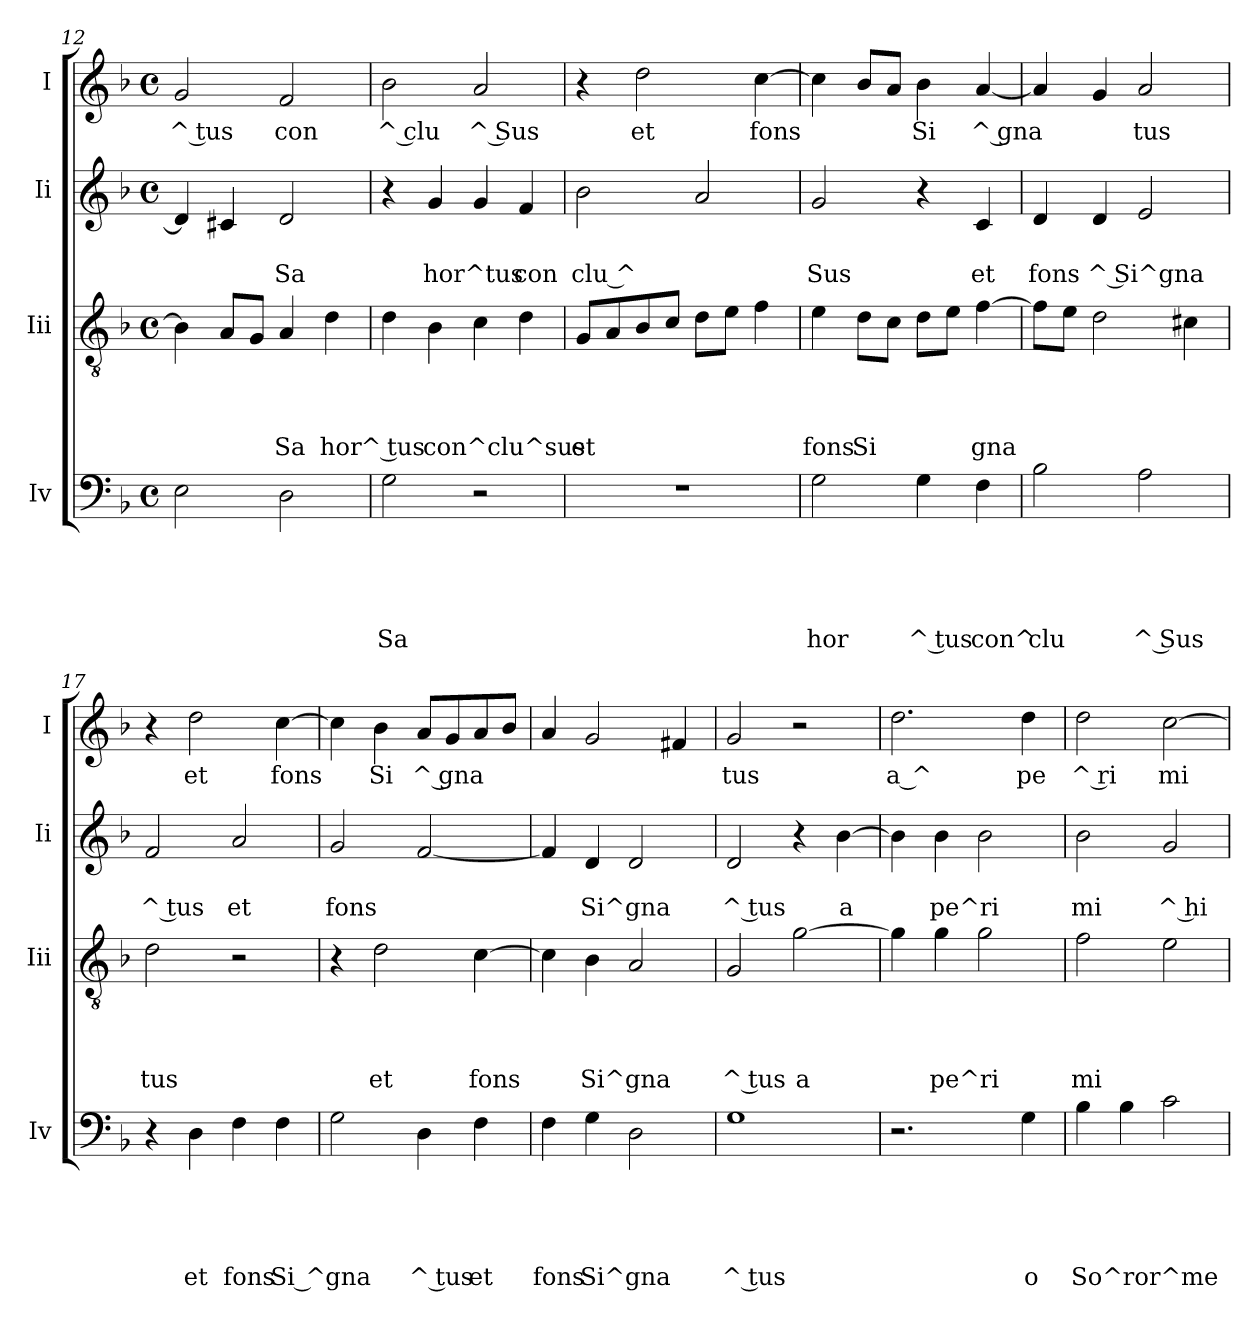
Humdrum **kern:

**kern	**text	**text	**text	**text	**text	**kern	**text	**text	**text	**text	**kern	**text	**text	**kern	**text
*part4	*part4	*part4	*part4	*part4	*part4	*part3	*part3	*part3	*part3	*part3	*part2	*part2	*part2	*part1	*part1
*staff4	*staff4	*staff4	*staff4	*staff4	*staff4	*staff3	*staff3	*staff3	*staff3	*staff3	*staff2	*staff2	*staff2	*staff1	*staff1
*I"Iv	*	*	*	*	*	*I"Iii	*	*	*	*	*I"Ii	*	*	*I"I	*
*I'Iv	*	*	*	*	*	*I'Iii	*	*	*	*	*I'Ii	*	*	*I'I	*
*clefF4	*	*	*	*	*	*clefGv2	*	*	*	*	*clefG2	*	*	*clefG2	*
*k[b-]	*	*	*	*	*	*k[b-]	*	*	*	*	*k[b-]	*	*	*k[b-]	*
*F:	*	*	*	*	*	*F:	*	*	*	*	*F:	*	*	*F:	*
*M4/4	*	*	*	*	*	*M4/4	*	*	*	*	*M4/4	*	*	*M4/4	*
*met(c)	*	*	*	*	*	*met(c)	*	*	*	*	*met(c)	*	*	*met(c)	*
=12	=12	=12	=12	=12	=12	=12	=12	=12	=12	=12	=12	=12	=12	=12	=12
!	!	!	!	!	!	!	!	!	!	!	!	!	!	!	!LO:LY:b:rj
2E\	.	.	.	.	.	4B-\]	.	.	.	.	4d/]	.	.	2g/	^ tus
.	.	.	.	.	.	8A/L	.	.	.	.	4c#X/	.	.	.	.
.	.	.	.	.	.	8G/J	.	.	.	.	.	.	.	.	.
!	!	!	!	!	!	!	!	!	!	!LO:LY:b	!	!	!LO:LY:b	!	!LO:LY:b
2D\	.	.	.	.	.	4A/	.	.	.	Sa	2d/	.	Sa	2f/	con
!	!	!	!	!	!	!	!	!	!	!LO:LY:b	!	!	!	!	!
.	.	.	.	.	.	4d\	.	.	.	hor	.	.	.	.	.
=13	=13	=13	=13	=13	=13	=13	=13	=13	=13	=13	=13	=13	=13	=13	=13
!	!	!	!	!	!LO:LY:b	!	!	!	!	!LO:LY:b:rj	!	!	!	!	!LO:LY:b:rj
2G\	.	.	.	.	Sa	4d\	.	.	.	^ tus	4r	.	.	2b-\	^ clu
!	!	!	!	!	!	!	!	!	!	!LO:LY:b	!	!	!LO:LY:b	!	!
.	.	.	.	.	.	4B-\	.	.	.	con^clu^sus	4g/	.	hor^tus	.	.
!	!	!	!	!	!	!	!	!	!	!	!	!	!	!	!LO:LY:b:rj
2r	.	.	.	.	.	4c\	.	.	.	.	4g/	.	.	2a/	^ Sus
!	!	!	!	!	!	!	!	!	!	!	!	!	!LO:LY:b	!	!
.	.	.	.	.	.	4d\	.	.	.	.	4f/	.	con	.	.
=14	=14	=14	=14	=14	=14	=14	=14	=14	=14	=14	=14	=14	=14	=14	=14
!	!	!	!	!	!	!	!	!	!	!LO:LY:b	!	!	!LO:LY:b	!	!
1r	.	.	.	.	.	8G/L	.	.	.	et	2b-\	.	clu ^	4r	.
.	.	.	.	.	.	8A/	.	.	.	.	.	.	.	.	.
!	!	!	!	!	!	!	!	!	!	!	!	!	!	!	!LO:LY:b
.	.	.	.	.	.	8B-/	.	.	.	.	.	.	.	2dd\	et
.	.	.	.	.	.	8c/J	.	.	.	.	.	.	.	.	.
.	.	.	.	.	.	8d\L	.	.	.	.	2a/	.	.	.	.
.	.	.	.	.	.	8e\J	.	.	.	.	.	.	.	.	.
!	!	!	!	!	!	!	!	!	!	!	!	!	!	!	!LO:LY:b
.	.	.	.	.	.	4f\	.	.	.	.	.	.	.	[>4cc\	fons
=15	=15	=15	=15	=15	=15	=15	=15	=15	=15	=15	=15	=15	=15	=15	=15
!	!	!	!	!	!LO:LY:b	!	!	!	!	!LO:LY:b	!	!	!LO:LY:b	!	!
2G\	.	.	.	.	hor	4e\	.	.	.	fons	2g/	.	Sus	4cc\]	.
!	!	!	!	!	!	!	!	!	!	!LO:LY:b	!	!	!	!	!
.	.	.	.	.	.	8d\L	.	.	.	Si	.	.	.	8b-/L	.
.	.	.	.	.	.	8c\J	.	.	.	.	.	.	.	8a/J	.
!	!	!	!	!	!LO:LY:b:rj	!	!	!	!	!	!	!	!	!	!LO:LY:b
4G\	.	.	.	.	^ tus	8d\L	.	.	.	.	4r	.	.	4b-\	Si
.	.	.	.	.	.	8e\J	.	.	.	.	.	.	.	.	.
!	!	!	!	!	!LO:LY:b	!	!	!	!	!LO:LY:b	!	!	!LO:LY:b	!	!LO:LY:b:rj
4F\	.	.	.	.	con^	[<4f\	.	.	.	gna	4c/	.	et	[<4a/	^ gna
!!LO:LB:g=z
=16	=16	=16	=16	=16	=16	=16	=16	=16	=16	=16	=16	=16	=16	=16	=16
!	!	!	!	!	!LO:LY:b	!	!	!	!	!	!	!	!LO:LY:b	!	!
2B-\	.	.	.	.	clu	8f\L]	.	.	.	.	4d/	.	fons	4a/]	.
.	.	.	.	.	.	8e\J	.	.	.	.	.	.	.	.	.
!	!	!	!	!	!	!	!	!	!	!	!	!	!LO:LY:b:rj	!	!
.	.	.	.	.	.	2d\	.	.	.	.	4d/	.	^ Si^gna	4g/	.
!	!	!	!	!	!LO:LY:b:rj	!	!	!	!	!	!	!	!	!	!LO:LY:b
2A\	.	.	.	.	^ Sus	.	.	.	.	.	2e/	.	.	2a/	tus
.	.	.	.	.	.	4c#X\	.	.	.	.	.	.	.	.	.
=17	=17	=17	=17	=17	=17	=17	=17	=17	=17	=17	=17	=17	=17	=17	=17
!	!	!	!	!	!	!	!	!	!	!LO:LY:b	!	!	!LO:LY:b:rj	!	!
4r	.	.	.	.	.	2d\	.	.	.	tus	2f/	.	^ tus	4r	.
!	!	!	!	!	!LO:LY:b	!	!	!	!	!	!	!	!	!	!LO:LY:b
4D\	.	.	.	.	et	.	.	.	.	.	.	.	.	2dd\	et
!	!	!	!	!	!LO:LY:b	!	!	!	!	!	!	!	!LO:LY:b	!	!
4F\	.	.	.	.	fons	2r	.	.	.	.	2a/	.	et	.	.
!	!	!	!	!	!LO:LY:b	!	!	!	!	!	!	!	!	!	!LO:LY:b
4F\	.	.	.	.	Si ^	.	.	.	.	.	.	.	.	[>4cc\	fons
=18	=18	=18	=18	=18	=18	=18	=18	=18	=18	=18	=18	=18	=18	=18	=18
!	!	!	!	!	!LO:LY:b	!	!	!	!	!	!	!	!LO:LY:b	!	!
2G\	.	.	.	.	gna	4r	.	.	.	.	2g/	.	fons	4cc\]	.
!	!	!	!	!	!	!	!	!	!	!LO:LY:b	!	!	!	!	!LO:LY:b
.	.	.	.	.	.	2d\	.	.	.	et	.	.	.	4b-\	Si
!	!	!	!	!	!LO:LY:b:rj	!	!	!	!	!	!	!	!	!	!LO:LY:b:rj
4D\	.	.	.	.	^ tus	.	.	.	.	.	[<2f/	.	.	8a/L	^ gna
.	.	.	.	.	.	.	.	.	.	.	.	.	.	8g/	.
!	!	!	!	!	!LO:LY:b	!	!	!	!	!LO:LY:b	!	!	!	!	!
4F\	.	.	.	.	et	[>4c\	.	.	.	fons	.	.	.	8a/	.
.	.	.	.	.	.	.	.	.	.	.	.	.	.	8b-/J	.
=19	=19	=19	=19	=19	=19	=19	=19	=19	=19	=19	=19	=19	=19	=19	=19
!	!	!	!	!	!LO:LY:b	!	!	!	!	!	!	!	!	!	!
4F\	.	.	.	.	fons	4c\]	.	.	.	.	4f/]	.	.	4a/	.
!	!	!	!	!	!LO:LY:b	!	!	!	!	!LO:LY:b	!	!	!LO:LY:b	!	!
4G\	.	.	.	.	Si^gna	4B-\	.	.	.	Si^gna	4d/	.	Si^gna	2g/	.
2D\	.	.	.	.	.	2A/	.	.	.	.	2d/	.	.	.	.
.	.	.	.	.	.	.	.	.	.	.	.	.	.	4f#X/	.
=20	=20	=20	=20	=20	=20	=20	=20	=20	=20	=20	=20	=20	=20	=20	=20
!	!	!	!	!	!LO:LY:b:rj	!	!	!	!	!LO:LY:b:rj	!	!	!LO:LY:b:rj	!	!LO:LY:b
1G	.	.	.	.	^ tus	2G/	.	.	.	^ tus	2d/	.	^ tus	2g/	tus
!	!	!	!	!	!	!	!	!	!	!LO:LY:b	!	!	!	!	!
.	.	.	.	.	.	[>2g\	.	.	.	a	4r	.	.	2r	.
!	!	!	!	!	!	!	!	!	!	!	!	!	!LO:LY:b	!	!
.	.	.	.	.	.	.	.	.	.	.	[>4b-\	.	a	.	.
=21	=21	=21	=21	=21	=21	=21	=21	=21	=21	=21	=21	=21	=21	=21	=21
!	!	!	!	!	!	!	!	!	!	!	!	!	!	!	!LO:LY:b
2.r	.	.	.	.	.	4g\]	.	.	.	.	4b-\]	.	.	2.dd\	a ^
!	!	!	!	!	!	!	!	!	!	!LO:LY:b	!	!	!LO:LY:b	!	!
.	.	.	.	.	.	4g\	.	.	.	pe^ri	4b-\	.	pe^ri	.	.
.	.	.	.	.	.	2g\	.	.	.	.	2b-\	.	.	.	.
!	!	!	!	!	!LO:LY:b	!	!	!	!	!	!	!	!	!	!LO:LY:b
4G\	.	.	.	.	o	.	.	.	.	.	.	.	.	4dd\	pe
=22	=22	=22	=22	=22	=22	=22	=22	=22	=22	=22	=22	=22	=22	=22	=22
!	!	!	!	!	!LO:LY:b	!	!	!	!	!LO:LY:b	!	!	!LO:LY:b	!	!LO:LY:b:rj
4B-\	.	.	.	.	So^ror^me	2f\	.	.	.	mi	2b-\	.	mi	2dd\	^ ri
4B-\	.	.	.	.	.	.	.	.	.	.	.	.	.	.	.
!	!	!	!	!	!	!	!	!	!	!	!	!	!LO:LY:b:rj	!	!LO:LY:b
2c\	.	.	.	.	.	2e\	.	.	.	.	2g/	.	^ hi	[>2cc\	mi
=	=	=	=	=	=	=	=	=	=	=	=	=	=	=	=
*-	*-	*-	*-	*-	*-	*-	*-	*-	*-	*-	*-	*-	*-	*-	*-
